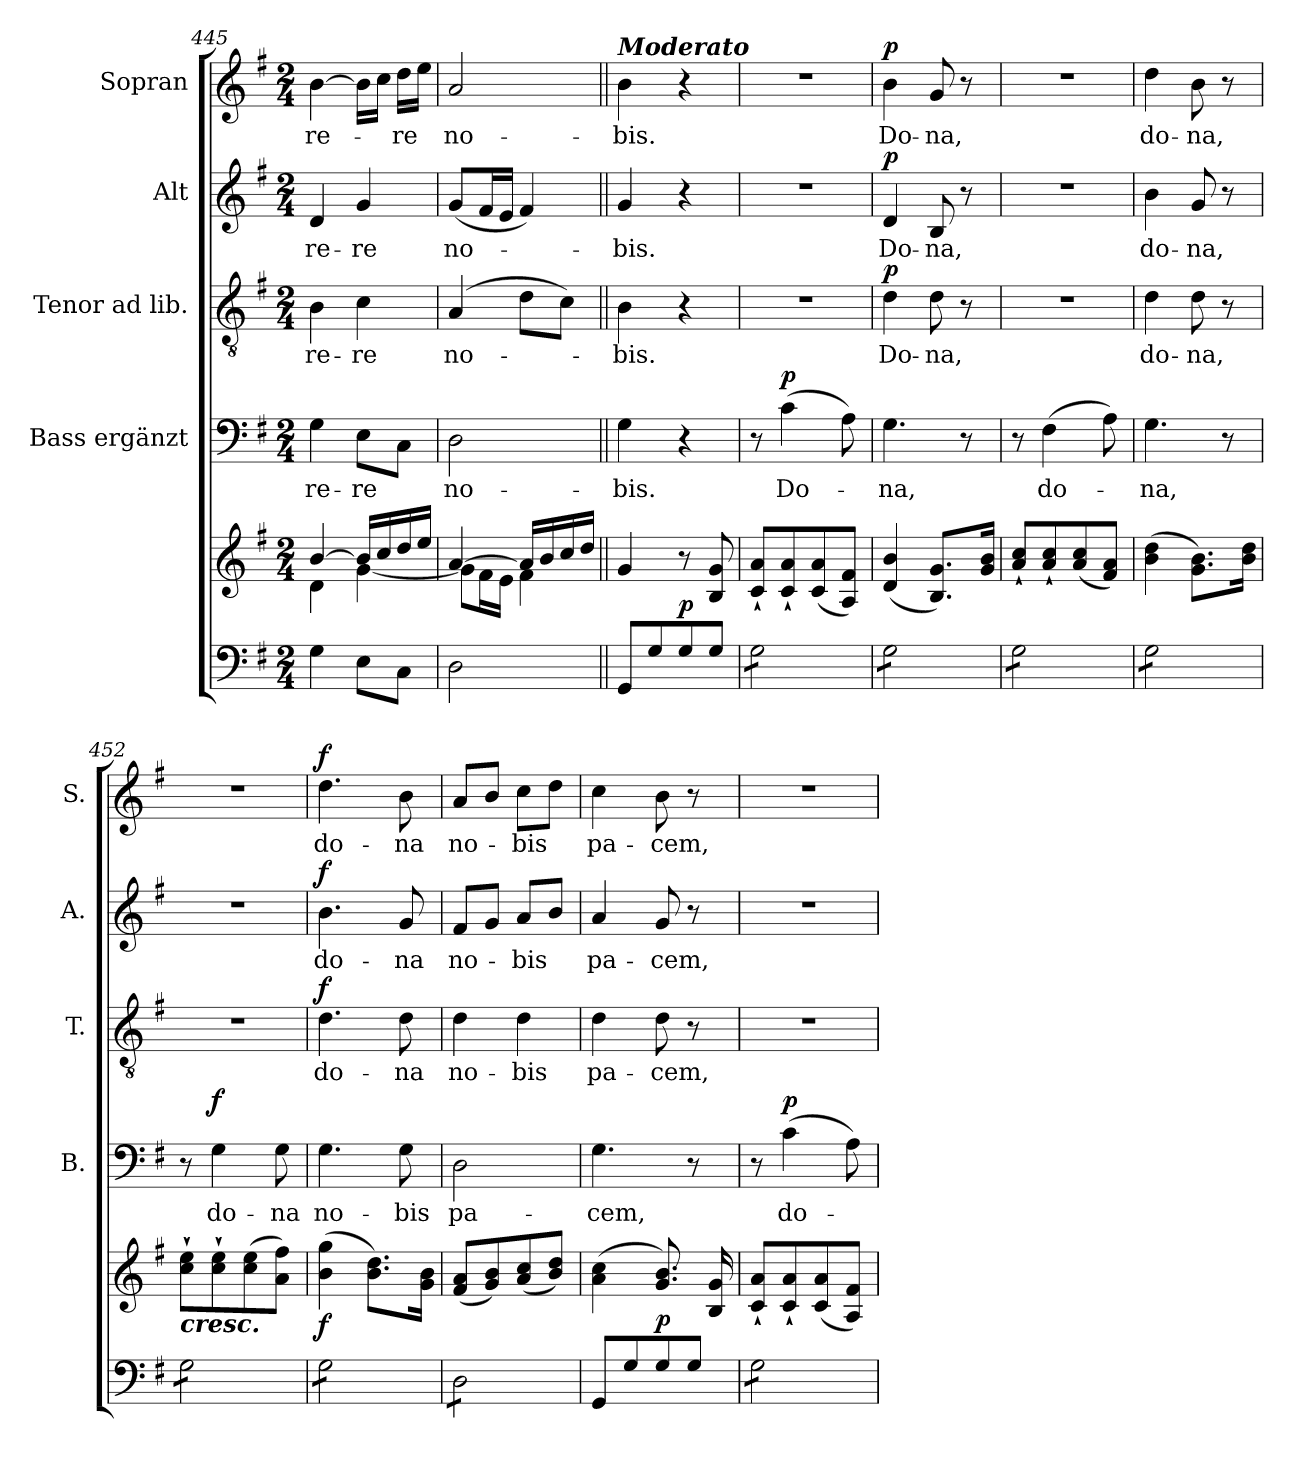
**kern	**kern	**dynam	**kern	**text	**dynam	**kern	**text	**dynam	**kern	**text	**dynam	**kern	**text	**dynam
*part5	*part5	*part5	*part4	*part4	*part4	*part3	*part3	*part3	*part2	*part2	*part2	*part1	*part1	*part1
*staff6	*staff5	*staff5/6	*staff4	*staff4	*staff4	*staff3	*staff3	*staff3	*staff2	*staff2	*staff2	*staff1	*staff1	*staff1
*	*	*	*I"Bass ergänzt	*	*	*I"Tenor ad lib.	*	*	*I"Alt	*	*	*I"Sopran	*	*
*	*	*	*I'B.	*	*	*I'T.	*	*	*I'A.	*	*	*I'S.	*	*
*clefF4	*clefG2	*	*clefF4	*	*	*clefGv2	*	*	*clefG2	*	*	*clefG2	*	*
*k[f#]	*k[f#]	*	*k[f#]	*	*	*k[f#]	*	*	*k[f#]	*	*	*k[f#]	*	*
*G:	*G:	*	*G:	*	*	*G:	*	*	*G:	*	*	*G:	*	*
*M2/4	*M2/4	*	*M2/4	*	*	*M2/4	*	*	*M2/4	*	*	*M2/4	*	*
=445	=445	=445	=445	=445	=445	=445	=445	=445	=445	=445	=445	=445	=445	=445
*	*^	*	*	*	*	*	*	*	*	*	*	*	*	*
!	!	!	!	!	!LO:LY:b	!	!	!LO:LY:b	!	!	!LO:LY:b	!	!	!LO:LY:b	!
4G\	[>4b/	4d\	.	4G\	-re-	.	4B\	-re-	.	4d/	-re-	.	[4b\	-re-	.
!	!	!	!	!	!LO:LY:b	!	!	!LO:LY:b	!	!	!LO:LY:b	!	!	!	!
8E\L	16b/LL]	[<4g\	.	8E\L	-re	.	4c\	-re	.	4g/	-re	.	16b\LL]	.	.
.	16cc/	.	.	.	.	.	.	.	.	.	.	.	16cc\JJ	.	.
!	!	!	!	!	!	!	!	!	!	!	!	!	!	!LO:LY:b	!
8C\J	16dd/	.	.	8C\J	.	.	.	.	.	.	.	.	16dd\LL	-re	.
.	16ee/JJ	.	.	.	.	.	.	.	.	.	.	.	16ee\JJ	.	.
=446	=446	=446	=446	=446	=446	=446	=446	=446	=446	=446	=446	=446	=446	=446	=446
!	!	!	!	!	!LO:LY:b	!	!	!LO:LY:b	!	!	!LO:LY:b	!	!	!LO:LY:b	!
2D\	[>4a/	8g\L]	.	2D\	no-	.	(4A/	no-	.	(<8g/L	no-	.	2a/	no-	.
.	.	16f#\L	.	.	.	.	.	.	.	16f#/L	.	.	.	.	.
.	.	16e\JJ	.	.	.	.	.	.	.	16e/JJ	.	.	.	.	.
.	16a/LL]	4f#\	.	.	.	.	8d\L	.	.	4f#/)	.	.	.	.	.
.	16b/	.	.	.	.	.	.	.	.	.	.	.	.	.	.
.	16cc/	.	.	.	.	.	8c\J)	.	.	.	.	.	.	.	.
.	16dd/JJ	.	.	.	.	.	.	.	.	.	.	.	.	.	.
*	*v	*v	*	*	*	*	*	*	*	*	*	*	*	*	*
=447||	=447||	=447||	=447||	=447||	=447||	=447||	=447||	=447||	=447||	=447||	=447||	=447||	=447||	=447||
!	!	!	!	!	!	!	!	!	!	!	!	!LO:TX:a:Bi:t=Moderato	!	!
!	!	!	!	!LO:LY:b	!	!	!LO:LY:b	!	!	!LO:LY:b	!	!	!LO:LY:b	!
8GG/L	4g/	.	4G\	-bis.	.	4B\	-bis.	.	4g/	-bis.	.	4b\	-bis.	.
8G/	.	.	.	.	.	.	.	.	.	.	.	.	.	.
!	!	!LO:DY:a=2	!	!	!	!	!	!	!	!	!	!	!	!
8G/	8r	p	4r	.	.	4r	.	.	4r	.	.	4r	.	.
8G/J	8B/ 8g/	.	.	.	.	.	.	.	.	.	.	.	.	.
=448	=448	=448	=448	=448	=448	=448	=448	=448	=448	=448	=448	=448	=448	=448
*tremolo	*	*	*	*	*	*	*	*	*	*	*	*	*	*
8G\L	8c/`< 8a/`<L	.	8r	.	.	2r	.	.	2r	.	.	2r	.	.
!	!	!	!	!LO:LY:b	!LO:DY:a	!	!	!	!	!	!	!	!	!
8G\	8c/`< 8a/`<	.	(>4c\	Do-	p	.	.	.	.	.	.	.	.	.
8G\	(<8c/ 8a/	.	.	.	.	.	.	.	.	.	.	.	.	.
8G\J	8A/ 8f#/J)	.	8A\)	.	.	.	.	.	.	.	.	.	.	.
=449	=449	=449	=449	=449	=449	=449	=449	=449	=449	=449	=449	=449	=449	=449
!	!	!	!	!LO:LY:b	!	!	!LO:LY:b	!LO:DY:a	!	!LO:LY:b	!LO:DY:a	!	!LO:LY:b	!LO:DY:a
8G\L	(<4d/ 4b/	.	4.G\	-na,	.	4d\	Do-	p	4d/	Do-	p	4b\	Do-	p
8G\	.	.	.	.	.	.	.	.	.	.	.	.	.	.
!	!	!	!	!	!	!	!LO:LY:b	!	!	!LO:LY:b	!	!	!LO:LY:b	!
8G\	8.B/ 8.g/L)	.	.	.	.	8d\	-na,	.	8B/	-na,	.	8g/	-na,	.
8G\J	.	.	8r	.	.	8r	.	.	8r	.	.	8r	.	.
.	16g/ 16b/Jk	.	.	.	.	.	.	.	.	.	.	.	.	.
=450	=450	=450	=450	=450	=450	=450	=450	=450	=450	=450	=450	=450	=450	=450
8G\L	8a/`< 8cc/`<L	.	8r	.	.	2r	.	.	2r	.	.	2r	.	.
!	!	!	!	!LO:LY:b	!	!	!	!	!	!	!	!	!	!
8G\	8a/`< 8cc/`<	.	(>4F#\	do-	.	.	.	.	.	.	.	.	.	.
8G\	(<8a/ 8cc/	.	.	.	.	.	.	.	.	.	.	.	.	.
8G\J	8f#/ 8a/J)	.	8A\)	.	.	.	.	.	.	.	.	.	.	.
!!LO:LB:g=z
=451	=451	=451	=451	=451	=451	=451	=451	=451	=451	=451	=451	=451	=451	=451
!	!	!	!	!LO:LY:b	!	!	!LO:LY:b	!	!	!LO:LY:b	!	!	!LO:LY:b	!
8G\L	(>4b\ 4dd\	.	4.G\	-na,	.	4d\	do-	.	4b\	do-	.	4dd\	do-	.
8G\	.	.	.	.	.	.	.	.	.	.	.	.	.	.
!	!	!	!	!	!	!	!LO:LY:b	!	!	!LO:LY:b	!	!	!LO:LY:b	!
8G\	8.g\ 8.b\L)	.	.	.	.	8d\	-na,	.	8g/	-na,	.	8b\	-na,	.
8G\J	.	.	8r	.	.	8r	.	.	8r	.	.	8r	.	.
.	16b\ 16dd\Jk	.	.	.	.	.	.	.	.	.	.	.	.	.
=452	=452	=452	=452	=452	=452	=452	=452	=452	=452	=452	=452	=452	=452	=452
!	!LO:TX:b:Bi:t=cresc.	!	!	!	!	!	!	!	!	!	!	!	!	!
8G\L	8cc\`> 8ee\`>L	.	8r	.	.	2r	.	.	2r	.	.	2r	.	.
!	!	!	!	!LO:LY:b	!LO:DY:a	!	!	!	!	!	!	!	!	!
8G\	8cc\`> 8ee\`>	.	4G\	do-	f	.	.	.	.	.	.	.	.	.
8G\	(>8cc\ 8ee\	.	.	.	.	.	.	.	.	.	.	.	.	.
!	!	!	!	!LO:LY:b	!	!	!	!	!	!	!	!	!	!
8G\J	8a\ 8ff#\J)	.	8G\	-na	.	.	.	.	.	.	.	.	.	.
=453	=453	=453	=453	=453	=453	=453	=453	=453	=453	=453	=453	=453	=453	=453
!	!	!LO:DY:b	!	!LO:LY:b	!	!	!LO:LY:b	!LO:DY:a	!	!LO:LY:b	!LO:DY:a	!	!LO:LY:b	!LO:DY:a
8G\L	(>4b\ 4gg\	f	4.G\	no-	.	4.d\	do-	f	4.b\	do-	f	4.dd\	do-	f
8G\	.	.	.	.	.	.	.	.	.	.	.	.	.	.
8G\	8.b\ 8.dd\L)	.	.	.	.	.	.	.	.	.	.	.	.	.
!	!	!	!	!LO:LY:b	!	!	!LO:LY:b	!	!	!LO:LY:b	!	!	!LO:LY:b	!
8G\J	.	.	8G\	-bis	.	8d\	-na	.	8g/	-na	.	8b\	-na	.
.	16g\ 16b\Jk	.	.	.	.	.	.	.	.	.	.	.	.	.
=454	=454	=454	=454	=454	=454	=454	=454	=454	=454	=454	=454	=454	=454	=454
!	!	!	!	!LO:LY:b	!	!	!LO:LY:b	!	!	!LO:LY:b	!	!	!LO:LY:b	!
8D\L	(<8f#/ 8a/L	.	2D\	pa-	.	4d\	no-	.	8f#/L	no-	.	8a/L	no-	.
8D\	8g/ 8b/)	.	.	.	.	.	.	.	8g/J	.	.	8b/J	.	.
!	!	!	!	!	!	!	!LO:LY:b	!	!	!LO:LY:b	!	!	!LO:LY:b	!
8D\	(<8a/ 8cc/	.	.	.	.	4d\	-bis	.	8a/L	-bis	.	8cc\L	-bis	.
8D\J	8b/ 8dd/J)	.	.	.	.	.	.	.	8b/J	.	.	8dd\J	.	.
*Xtremolo	*	*	*	*	*	*	*	*	*	*	*	*	*	*
=455	=455	=455	=455	=455	=455	=455	=455	=455	=455	=455	=455	=455	=455	=455
!	!	!	!	!LO:LY:b	!	!	!LO:LY:b	!	!	!LO:LY:b	!	!	!LO:LY:b	!
8GG/L	(>4a\ 4cc\	.	4.G\	-cem,	.	4d\	pa-	.	4a/	pa-	.	4cc\	pa-	.
8G/	.	.	.	.	.	.	.	.	.	.	.	.	.	.
!	!	!LO:DY:a=2	!	!	!	!	!LO:LY:b	!	!	!LO:LY:b	!	!	!LO:LY:b	!
8G/	8.g/ 8.b/)	p	.	.	.	8d\	-cem,	.	8g/	-cem,	.	8b\	-cem,	.
8G/J	.	.	8r	.	.	8r	.	.	8r	.	.	8r	.	.
.	16B/ 16g/	.	.	.	.	.	.	.	.	.	.	.	.	.
=456	=456	=456	=456	=456	=456	=456	=456	=456	=456	=456	=456	=456	=456	=456
*tremolo	*	*	*	*	*	*	*	*	*	*	*	*	*	*
8G\L	8c/`< 8a/`<L	.	8r	.	.	2r	.	.	2r	.	.	2r	.	.
!	!	!	!	!LO:LY:b	!LO:DY:a	!	!	!	!	!	!	!	!	!
8G\	8c/`< 8a/`<	.	(>4c\	do-	p	.	.	.	.	.	.	.	.	.
8G\	(<8c/ 8a/	.	.	.	.	.	.	.	.	.	.	.	.	.
8G\J	8A/ 8f#/J)	.	8A\)	.	.	.	.	.	.	.	.	.	.	.
*Xtremolo	*	*	*	*	*	*	*	*	*	*	*	*	*	*
=	=	=	=	=	=	=	=	=	=	=	=	=	=	=
*-	*-	*-	*-	*-	*-	*-	*-	*-	*-	*-	*-	*-	*-	*-
